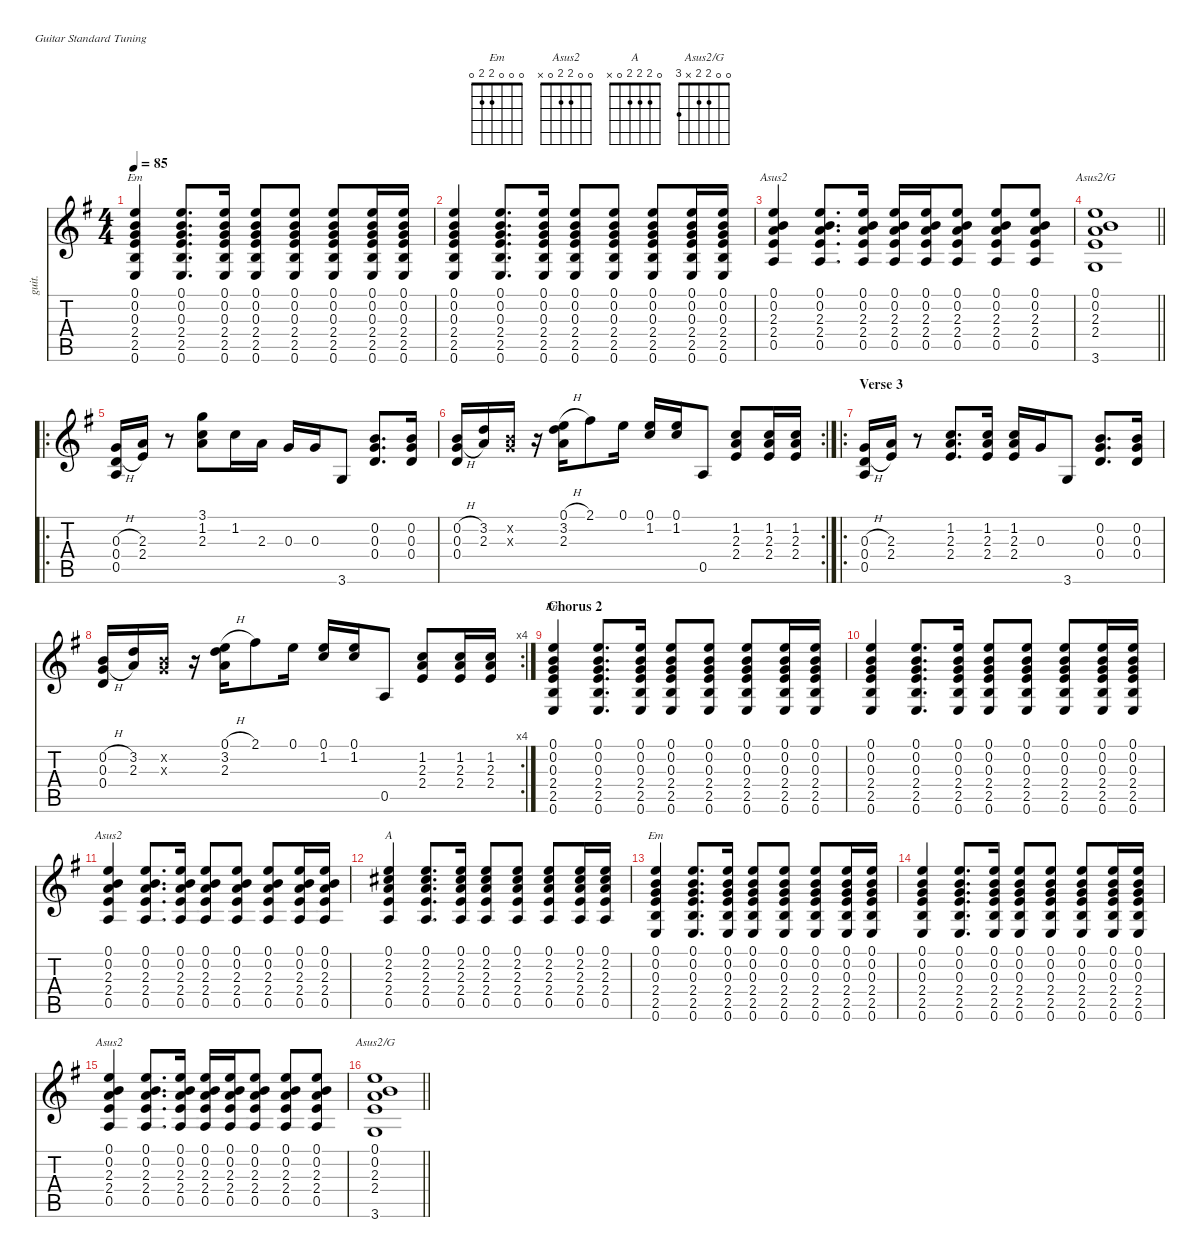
\defaultSystemsLayout 4
\hideDynamics
\bracketExtendMode nobrackets
\otherSystemsTrackNameOrientation horizontal
\track ("Guitar 1" "guit.") {defaultSystemsLayout 4 instrument electricguitarjazz}
\staff {score tabs}
\tuning (E4 B3 G3 D3 A2 E2)
\chord ("Em" 0 0 0 2 2 0)
\chord ("Asus2" 0 0 2 2 0 x)
\chord ("A" 0 2 2 2 0 x)
\chord ("Asus2/G" 0 0 2 2 x 3)
\ts (4 4)
\tempo 85
\clef g2
\ks g
(0.1{acc forcenatural} 0.2{acc forcenatural} 0.3{acc forcenatural} 2.4{acc forcenatural} 2.5{acc forcenatural} 0.6{acc forcenatural}).4{ch "Em" dy f beam Up} (0.1{acc forcenatural} 0.2{acc forcenatural} 0.3{acc forcenatural} 2.4{acc forcenatural} 2.5{acc forcenatural} 0.6{acc forcenatural}).8{d beam Up} (0.1{acc forcenatural} 0.2{acc forcenatural} 0.3{acc forcenatural} 2.4{acc forcenatural} 2.5{acc forcenatural} 0.6{acc forcenatural}).16{beam Up} (0.1{acc forcenatural} 0.2{acc forcenatural} 0.3{acc forcenatural} 2.4{acc forcenatural} 2.5{acc forcenatural} 0.6{acc forcenatural}).8{beam Up} (0.1{acc forcenatural} 0.2{acc forcenatural} 0.3{acc forcenatural} 2.4{acc forcenatural} 2.5{acc forcenatural} 0.6{acc forcenatural}).8{beam Up} (0.1{acc forcenatural} 0.2{acc forcenatural} 0.3{acc forcenatural} 2.4{acc forcenatural} 2.5{acc forcenatural} 0.6{acc forcenatural}).8{beam Up} (0.1{acc forcenatural} 0.2{acc forcenatural} 0.3{acc forcenatural} 2.4{acc forcenatural} 2.5{acc forcenatural} 0.6{acc forcenatural}).16{beam Up} (0.1{acc forcenatural} 0.2{acc forcenatural} 0.3{acc forcenatural} 2.4{acc forcenatural} 2.5{acc forcenatural} 0.6{acc forcenatural}).16{beam Up} |
(0.1{acc forcenatural} 0.2{acc forcenatural} 0.3{acc forcenatural} 2.4{acc forcenatural} 2.5{acc forcenatural} 0.6{acc forcenatural}).4{beam Up} (0.1{acc forcenatural} 0.2{acc forcenatural} 0.3{acc forcenatural} 2.4{acc forcenatural} 2.5{acc forcenatural} 0.6{acc forcenatural}).8{d beam Up} (0.1{acc forcenatural} 0.2{acc forcenatural} 0.3{acc forcenatural} 2.4{acc forcenatural} 2.5{acc forcenatural} 0.6{acc forcenatural}).16{beam Up} (0.1{acc forcenatural} 0.2{acc forcenatural} 0.3{acc forcenatural} 2.4{acc forcenatural} 2.5{acc forcenatural} 0.6{acc forcenatural}).8{beam Up} (0.1{acc forcenatural} 0.2{acc forcenatural} 0.3{acc forcenatural} 2.4{acc forcenatural} 2.5{acc forcenatural} 0.6{acc forcenatural}).8{beam Up} (0.1{acc forcenatural} 0.2{acc forcenatural} 0.3{acc forcenatural} 2.4{acc forcenatural} 2.5{acc forcenatural} 0.6{acc forcenatural}).8{beam Up} (0.1{acc forcenatural} 0.2{acc forcenatural} 0.3{acc forcenatural} 2.4{acc forcenatural} 2.5{acc forcenatural} 0.6{acc forcenatural}).16{beam Up} (0.1{acc forcenatural} 0.2{acc forcenatural} 0.3{acc forcenatural} 2.4{acc forcenatural} 2.5{acc forcenatural} 0.6{acc forcenatural}).16{beam Up} |
(0.1{acc forcenatural} 0.2{acc forcenatural} 2.3{acc forcenatural} 2.4{acc forcenatural} 0.5{acc forcenatural}).4{ch "Asus2" beam Up} (0.1{acc forcenatural} 0.2{acc forcenatural} 2.3{acc forcenatural} 2.4{acc forcenatural} 0.5{acc forcenatural}).8{d beam Up} (0.1{acc forcenatural} 0.2{acc forcenatural} 2.3{acc forcenatural} 2.4{acc forcenatural} 0.5{acc forcenatural}).16{beam Up} (0.1{acc forcenatural} 0.2{acc forcenatural} 2.3{acc forcenatural} 2.4{acc forcenatural} 0.5{acc forcenatural}).16{beam Up} (0.1{acc forcenatural} 0.2{acc forcenatural} 2.3{acc forcenatural} 2.4{acc forcenatural} 0.5{acc forcenatural}).16{beam Up} (0.1{acc forcenatural} 0.2{acc forcenatural} 2.3{acc forcenatural} 2.4{acc forcenatural} 0.5{acc forcenatural}).8{beam Up} (0.1{acc forcenatural} 0.2{acc forcenatural} 2.3{acc forcenatural} 2.4{acc forcenatural} 0.5{acc forcenatural}).8{beam Up} (0.1{acc forcenatural} 0.2{acc forcenatural} 2.3{acc forcenatural} 2.4{acc forcenatural} 0.5{acc forcenatural}).8{beam Up} |
\barLineRight lightlight
(0.1{acc forcenatural} 0.2{acc forcenatural} 2.3{acc forcenatural} 2.4{acc forcenatural} 3.6{acc forcenatural}).1{ch "Asus2/G" beam Up} |
\ro
\section ("" "")
(0.3{h acc forcenatural} 0.4{h acc forcenatural} 0.5{acc forcenatural}).16{beam Up} (2.3{acc forcenatural} 2.4{acc forcenatural}).16{beam Up} r.8{beam Up} (3.1{acc forcenatural} 1.2{acc forcenatural} 2.3{acc forcenatural}).8{beam Down} 1.2{acc forcenatural}.16{beam Down} 2.3{acc forcenatural}.16{beam Down} 0.3{acc forcenatural}.16{beam Up} 0.3{acc forcenatural}.16{beam Up} 3.6{acc forcenatural}.8{beam Up} (0.2{acc forcenatural} 0.3{acc forcenatural} 0.4{acc forcenatural}).8{d beam Up} (0.2{acc forcenatural} 0.3{acc forcenatural} 0.4{acc forcenatural}).16{beam Up} |
\rc 2
(0.2{h acc forcenatural} 0.3{h acc forcenatural} 0.4{acc forcenatural}).16{beam Up} (3.2{acc forcenatural} 2.3{acc forcenatural}).16{beam Up} (0.2{x acc forcenatural} 0.3{x acc forcenatural}).16{beam Up} r.16{beam Up} (0.1{h acc forcenatural} 3.2{acc forcenatural} 2.3{acc forcenatural}).16{beam Down} 2.1{acc #}.8{beam Down} 0.1{acc forcenatural}.16{beam Down} (0.1{acc forcenatural} 1.2{acc forcenatural}).16{beam Up} (0.1{acc forcenatural} 1.2{acc forcenatural}).16{beam Up} 0.5{acc forcenatural}.8{beam Up} (1.2{acc forcenatural} 2.3{acc forcenatural} 2.4{acc forcenatural}).8{beam Up} (1.2{acc forcenatural} 2.3{acc forcenatural} 2.4{acc forcenatural}).16{beam Up} (1.2{acc forcenatural} 2.3{acc forcenatural} 2.4{acc forcenatural}).16{beam Up} |
\ro
\section ("" "Verse 3")
(0.3{h acc forcenatural} 0.4{h acc forcenatural} 0.5{acc forcenatural}).16{beam Up} (2.3{acc forcenatural} 2.4{acc forcenatural}).16{beam Up} r.8{beam Up} (1.2{acc forcenatural} 2.3{acc forcenatural} 2.4{acc forcenatural}).8{d beam Up} (1.2{acc forcenatural} 2.3{acc forcenatural} 2.4{acc forcenatural}).16{beam Up} (1.2{acc forcenatural} 2.3{acc forcenatural} 2.4{acc forcenatural}).16{beam Up} 0.3{acc forcenatural}.16{beam Up} 3.6{acc forcenatural}.8{beam Up} (0.2{acc forcenatural} 0.3{acc forcenatural} 0.4{acc forcenatural}).8{d beam Up} (0.2{acc forcenatural} 0.3{acc forcenatural} 0.4{acc forcenatural}).16{beam Up} |
\rc 4
(0.2{h acc forcenatural} 0.3{h acc forcenatural} 0.4{acc forcenatural}).16{beam Up} (3.2{acc forcenatural} 2.3{acc forcenatural}).16{beam Up} (0.2{x acc forcenatural} 0.3{x acc forcenatural}).16{beam Up} r.16{beam Up} (0.1{h acc forcenatural} 3.2{acc forcenatural} 2.3{acc forcenatural}).16{beam Down} 2.1{acc #}.8{beam Down} 0.1{acc forcenatural}.16{beam Down} (0.1{acc forcenatural} 1.2{acc forcenatural}).16{beam Up} (0.1{acc forcenatural} 1.2{acc forcenatural}).16{beam Up} 0.5{acc forcenatural}.8{beam Up} (1.2{acc forcenatural} 2.3{acc forcenatural} 2.4{acc forcenatural}).8{beam Up} (1.2{acc forcenatural} 2.3{acc forcenatural} 2.4{acc forcenatural}).16{beam Up} (1.2{acc forcenatural} 2.3{acc forcenatural} 2.4{acc forcenatural}).16{beam Up} |
\section ("" "Chorus 2")
(0.1{acc forcenatural} 0.2{acc forcenatural} 0.3{acc forcenatural} 2.4{acc forcenatural} 2.5{acc forcenatural} 0.6{acc forcenatural}).4{ch "Em" beam Up} (0.1{acc forcenatural} 0.2{acc forcenatural} 0.3{acc forcenatural} 2.4{acc forcenatural} 2.5{acc forcenatural} 0.6{acc forcenatural}).8{d beam Up} (0.1{acc forcenatural} 0.2{acc forcenatural} 0.3{acc forcenatural} 2.4{acc forcenatural} 2.5{acc forcenatural} 0.6{acc forcenatural}).16{beam Up} (0.1{acc forcenatural} 0.2{acc forcenatural} 0.3{acc forcenatural} 2.4{acc forcenatural} 2.5{acc forcenatural} 0.6{acc forcenatural}).8{beam Up} (0.1{acc forcenatural} 0.2{acc forcenatural} 0.3{acc forcenatural} 2.4{acc forcenatural} 2.5{acc forcenatural} 0.6{acc forcenatural}).8{beam Up} (0.1{acc forcenatural} 0.2{acc forcenatural} 0.3{acc forcenatural} 2.4{acc forcenatural} 2.5{acc forcenatural} 0.6{acc forcenatural}).8{beam Up} (0.1{acc forcenatural} 0.2{acc forcenatural} 0.3{acc forcenatural} 2.4{acc forcenatural} 2.5{acc forcenatural} 0.6{acc forcenatural}).16{beam Up} (0.1{acc forcenatural} 0.2{acc forcenatural} 0.3{acc forcenatural} 2.4{acc forcenatural} 2.5{acc forcenatural} 0.6{acc forcenatural}).16{beam Up} |
(0.1{acc forcenatural} 0.2{acc forcenatural} 0.3{acc forcenatural} 2.4{acc forcenatural} 2.5{acc forcenatural} 0.6{acc forcenatural}).4{beam Up} (0.1{acc forcenatural} 0.2{acc forcenatural} 0.3{acc forcenatural} 2.4{acc forcenatural} 2.5{acc forcenatural} 0.6{acc forcenatural}).8{d beam Up} (0.1{acc forcenatural} 0.2{acc forcenatural} 0.3{acc forcenatural} 2.4{acc forcenatural} 2.5{acc forcenatural} 0.6{acc forcenatural}).16{beam Up} (0.1{acc forcenatural} 0.2{acc forcenatural} 0.3{acc forcenatural} 2.4{acc forcenatural} 2.5{acc forcenatural} 0.6{acc forcenatural}).8{beam Up} (0.1{acc forcenatural} 0.2{acc forcenatural} 0.3{acc forcenatural} 2.4{acc forcenatural} 2.5{acc forcenatural} 0.6{acc forcenatural}).8{beam Up} (0.1{acc forcenatural} 0.2{acc forcenatural} 0.3{acc forcenatural} 2.4{acc forcenatural} 2.5{acc forcenatural} 0.6{acc forcenatural}).8{beam Up} (0.1{acc forcenatural} 0.2{acc forcenatural} 0.3{acc forcenatural} 2.4{acc forcenatural} 2.5{acc forcenatural} 0.6{acc forcenatural}).16{beam Up} (0.1{acc forcenatural} 0.2{acc forcenatural} 0.3{acc forcenatural} 2.4{acc forcenatural} 2.5{acc forcenatural} 0.6{acc forcenatural}).16{beam Up} |
(0.1{acc forcenatural} 0.2{acc forcenatural} 2.3{acc forcenatural} 2.4{acc forcenatural} 0.5{acc forcenatural}).4{ch "Asus2" beam Up} (0.1{acc forcenatural} 0.2{acc forcenatural} 2.3{acc forcenatural} 2.4{acc forcenatural} 0.5{acc forcenatural}).8{d beam Up} (0.1{acc forcenatural} 0.2{acc forcenatural} 2.3{acc forcenatural} 2.4{acc forcenatural} 0.5{acc forcenatural}).16{beam Up} (0.1{acc forcenatural} 0.2{acc forcenatural} 2.3{acc forcenatural} 2.4{acc forcenatural} 0.5{acc forcenatural}).8{beam Up} (0.1{acc forcenatural} 0.2{acc forcenatural} 2.3{acc forcenatural} 2.4{acc forcenatural} 0.5{acc forcenatural}).8{beam Up} (0.1{acc forcenatural} 0.2{acc forcenatural} 2.3{acc forcenatural} 2.4{acc forcenatural} 0.5{acc forcenatural}).8{beam Up} (0.1{acc forcenatural} 0.2{acc forcenatural} 2.3{acc forcenatural} 2.4{acc forcenatural} 0.5{acc forcenatural}).16{beam Up} (0.1{acc forcenatural} 0.2{acc forcenatural} 2.3{acc forcenatural} 2.4{acc forcenatural} 0.5{acc forcenatural}).16{beam Up} |
(0.1{acc forcenatural} 2.2{acc #} 2.3{acc forcenatural} 2.4{acc forcenatural} 0.5{acc forcenatural}).4{ch "A" beam Up} (0.1{acc forcenatural} 2.2{acc #} 2.3{acc forcenatural} 2.4{acc forcenatural} 0.5{acc forcenatural}).8{d beam Up} (0.1{acc forcenatural} 2.2{acc #} 2.3{acc forcenatural} 2.4{acc forcenatural} 0.5{acc forcenatural}).16{beam Up} (0.1{acc forcenatural} 2.2{acc #} 2.3{acc forcenatural} 2.4{acc forcenatural} 0.5{acc forcenatural}).8{beam Up} (0.1{acc forcenatural} 2.2{acc #} 2.3{acc forcenatural} 2.4{acc forcenatural} 0.5{acc forcenatural}).8{beam Up} (0.1{acc forcenatural} 2.2{acc #} 2.3{acc forcenatural} 2.4{acc forcenatural} 0.5{acc forcenatural}).8{beam Up} (0.1{acc forcenatural} 2.2{acc #} 2.3{acc forcenatural} 2.4{acc forcenatural} 0.5{acc forcenatural}).16{beam Up} (0.1{acc forcenatural} 2.2{acc #} 2.3{acc forcenatural} 2.4{acc forcenatural} 0.5{acc forcenatural}).16{beam Up} |
(0.1{acc forcenatural} 0.2{acc forcenatural} 0.3{acc forcenatural} 2.4{acc forcenatural} 2.5{acc forcenatural} 0.6{acc forcenatural}).4{ch "Em" beam Up} (0.1{acc forcenatural} 0.2{acc forcenatural} 0.3{acc forcenatural} 2.4{acc forcenatural} 2.5{acc forcenatural} 0.6{acc forcenatural}).8{d beam Up} (0.1{acc forcenatural} 0.2{acc forcenatural} 0.3{acc forcenatural} 2.4{acc forcenatural} 2.5{acc forcenatural} 0.6{acc forcenatural}).16{beam Up} (0.1{acc forcenatural} 0.2{acc forcenatural} 0.3{acc forcenatural} 2.4{acc forcenatural} 2.5{acc forcenatural} 0.6{acc forcenatural}).8{beam Up} (0.1{acc forcenatural} 0.2{acc forcenatural} 0.3{acc forcenatural} 2.4{acc forcenatural} 2.5{acc forcenatural} 0.6{acc forcenatural}).8{beam Up} (0.1{acc forcenatural} 0.2{acc forcenatural} 0.3{acc forcenatural} 2.4{acc forcenatural} 2.5{acc forcenatural} 0.6{acc forcenatural}).8{beam Up} (0.1{acc forcenatural} 0.2{acc forcenatural} 0.3{acc forcenatural} 2.4{acc forcenatural} 2.5{acc forcenatural} 0.6{acc forcenatural}).16{beam Up} (0.1{acc forcenatural} 0.2{acc forcenatural} 0.3{acc forcenatural} 2.4{acc forcenatural} 2.5{acc forcenatural} 0.6{acc forcenatural}).16{beam Up} |
(0.1{acc forcenatural} 0.2{acc forcenatural} 0.3{acc forcenatural} 2.4{acc forcenatural} 2.5{acc forcenatural} 0.6{acc forcenatural}).4{beam Up} (0.1{acc forcenatural} 0.2{acc forcenatural} 0.3{acc forcenatural} 2.4{acc forcenatural} 2.5{acc forcenatural} 0.6{acc forcenatural}).8{d beam Up} (0.1{acc forcenatural} 0.2{acc forcenatural} 0.3{acc forcenatural} 2.4{acc forcenatural} 2.5{acc forcenatural} 0.6{acc forcenatural}).16{beam Up} (0.1{acc forcenatural} 0.2{acc forcenatural} 0.3{acc forcenatural} 2.4{acc forcenatural} 2.5{acc forcenatural} 0.6{acc forcenatural}).8{beam Up} (0.1{acc forcenatural} 0.2{acc forcenatural} 0.3{acc forcenatural} 2.4{acc forcenatural} 2.5{acc forcenatural} 0.6{acc forcenatural}).8{beam Up} (0.1{acc forcenatural} 0.2{acc forcenatural} 0.3{acc forcenatural} 2.4{acc forcenatural} 2.5{acc forcenatural} 0.6{acc forcenatural}).8{beam Up} (0.1{acc forcenatural} 0.2{acc forcenatural} 0.3{acc forcenatural} 2.4{acc forcenatural} 2.5{acc forcenatural} 0.6{acc forcenatural}).16{beam Up} (0.1{acc forcenatural} 0.2{acc forcenatural} 0.3{acc forcenatural} 2.4{acc forcenatural} 2.5{acc forcenatural} 0.6{acc forcenatural}).16{beam Up} |
(0.1{acc forcenatural} 0.2{acc forcenatural} 2.3{acc forcenatural} 2.4{acc forcenatural} 0.5{acc forcenatural}).4{ch "Asus2" beam Up} (0.1{acc forcenatural} 0.2{acc forcenatural} 2.3{acc forcenatural} 2.4{acc forcenatural} 0.5{acc forcenatural}).8{d beam Up} (0.1{acc forcenatural} 0.2{acc forcenatural} 2.3{acc forcenatural} 2.4{acc forcenatural} 0.5{acc forcenatural}).16{beam Up} (0.1{acc forcenatural} 0.2{acc forcenatural} 2.3{acc forcenatural} 2.4{acc forcenatural} 0.5{acc forcenatural}).16{beam Up} (0.1{acc forcenatural} 0.2{acc forcenatural} 2.3{acc forcenatural} 2.4{acc forcenatural} 0.5{acc forcenatural}).16{beam Up} (0.1{acc forcenatural} 0.2{acc forcenatural} 2.3{acc forcenatural} 2.4{acc forcenatural} 0.5{acc forcenatural}).8{beam Up} (0.1{acc forcenatural} 0.2{acc forcenatural} 2.3{acc forcenatural} 2.4{acc forcenatural} 0.5{acc forcenatural}).8{beam Up} (0.1{acc forcenatural} 0.2{acc forcenatural} 2.3{acc forcenatural} 2.4{acc forcenatural} 0.5{acc forcenatural}).8{beam Up} |
\barLineRight lightlight
(0.1{acc forcenatural} 0.2{acc forcenatural} 2.3{acc forcenatural} 2.4{acc forcenatural} 3.6{acc forcenatural}).1{ch "Asus2/G" beam Up}
